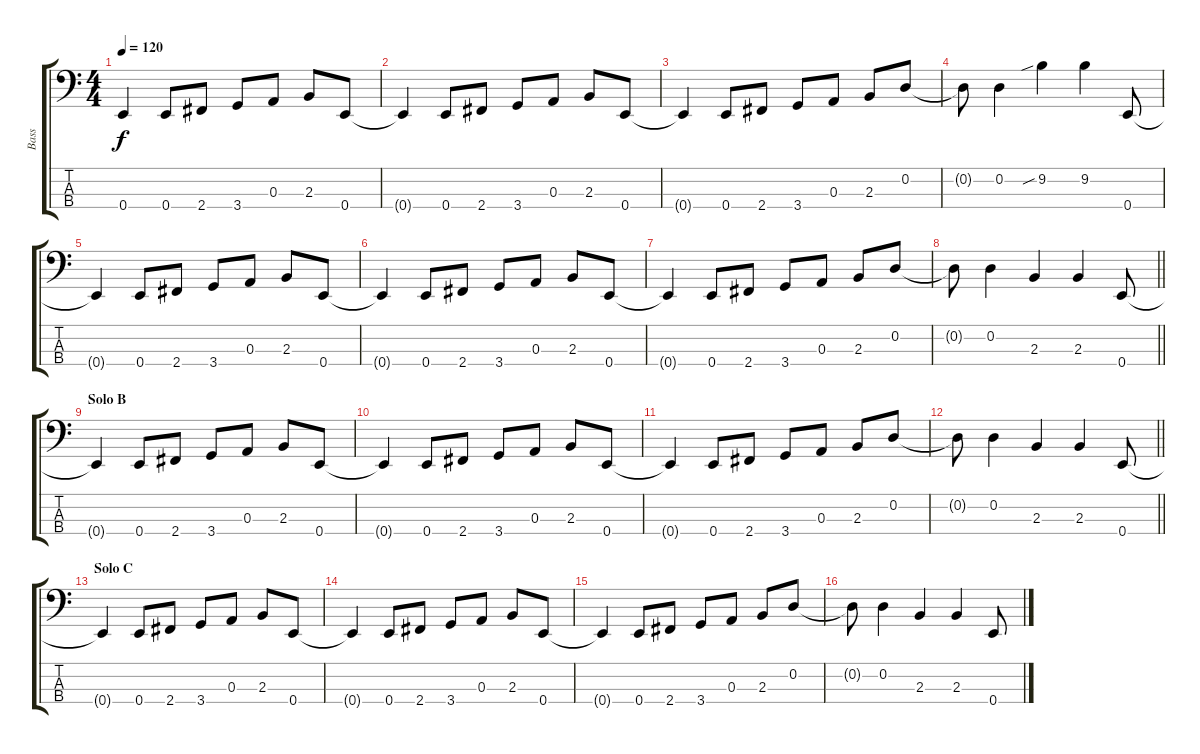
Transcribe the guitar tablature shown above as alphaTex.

\track ("Bass" "Bass") {instrument electricbassfinger}
\staff {score tabs}
\tuning (G2 D2 A1 E1) {hide}
\ts (4 4)
\tempo 120
\clef f4
\ks c
0.4{t}.4{dy f} 0.4.8 2.4.8 3.4.8 0.3.8 2.3.8 0.4.8 |
0.4{t}.4 0.4.8 2.4.8 3.4.8 0.3.8 2.3.8 0.4.8 |
0.4{t}.4 0.4.8 2.4.8 3.4.8 0.3.8 2.3.8 0.2.8 |
0.2{t}.8 0.2.4 9.2{sib}.4 9.2.4 0.4.8 |
0.4{t}.4 0.4.8 2.4.8 3.4.8 0.3.8 2.3.8 0.4.8 |
0.4{t}.4 0.4.8 2.4.8 3.4.8 0.3.8 2.3.8 0.4.8 |
0.4{t}.4 0.4.8 2.4.8 3.4.8 0.3.8 2.3.8 0.2.8 |
\barLineRight lightlight
0.2{t}.8 0.2.4 2.3.4 2.3.4 0.4.8 |
\section ("" "Solo B")
0.4{t}.4 0.4.8 2.4.8 3.4.8 0.3.8 2.3.8 0.4.8 |
0.4{t}.4 0.4.8 2.4.8 3.4.8 0.3.8 2.3.8 0.4.8 |
0.4{t}.4 0.4.8 2.4.8 3.4.8 0.3.8 2.3.8 0.2.8 |
\barLineRight lightlight
0.2{t}.8 0.2.4 2.3.4 2.3.4 0.4.8 |
\section ("" "Solo C")
0.4{t}.4 0.4.8 2.4.8 3.4.8 0.3.8 2.3.8 0.4.8 |
0.4{t}.4 0.4.8 2.4.8 3.4.8 0.3.8 2.3.8 0.4.8 |
0.4{t}.4 0.4.8 2.4.8 3.4.8 0.3.8 2.3.8 0.2.8 |
0.2{t}.8 0.2.4 2.3.4 2.3.4 0.4.8
